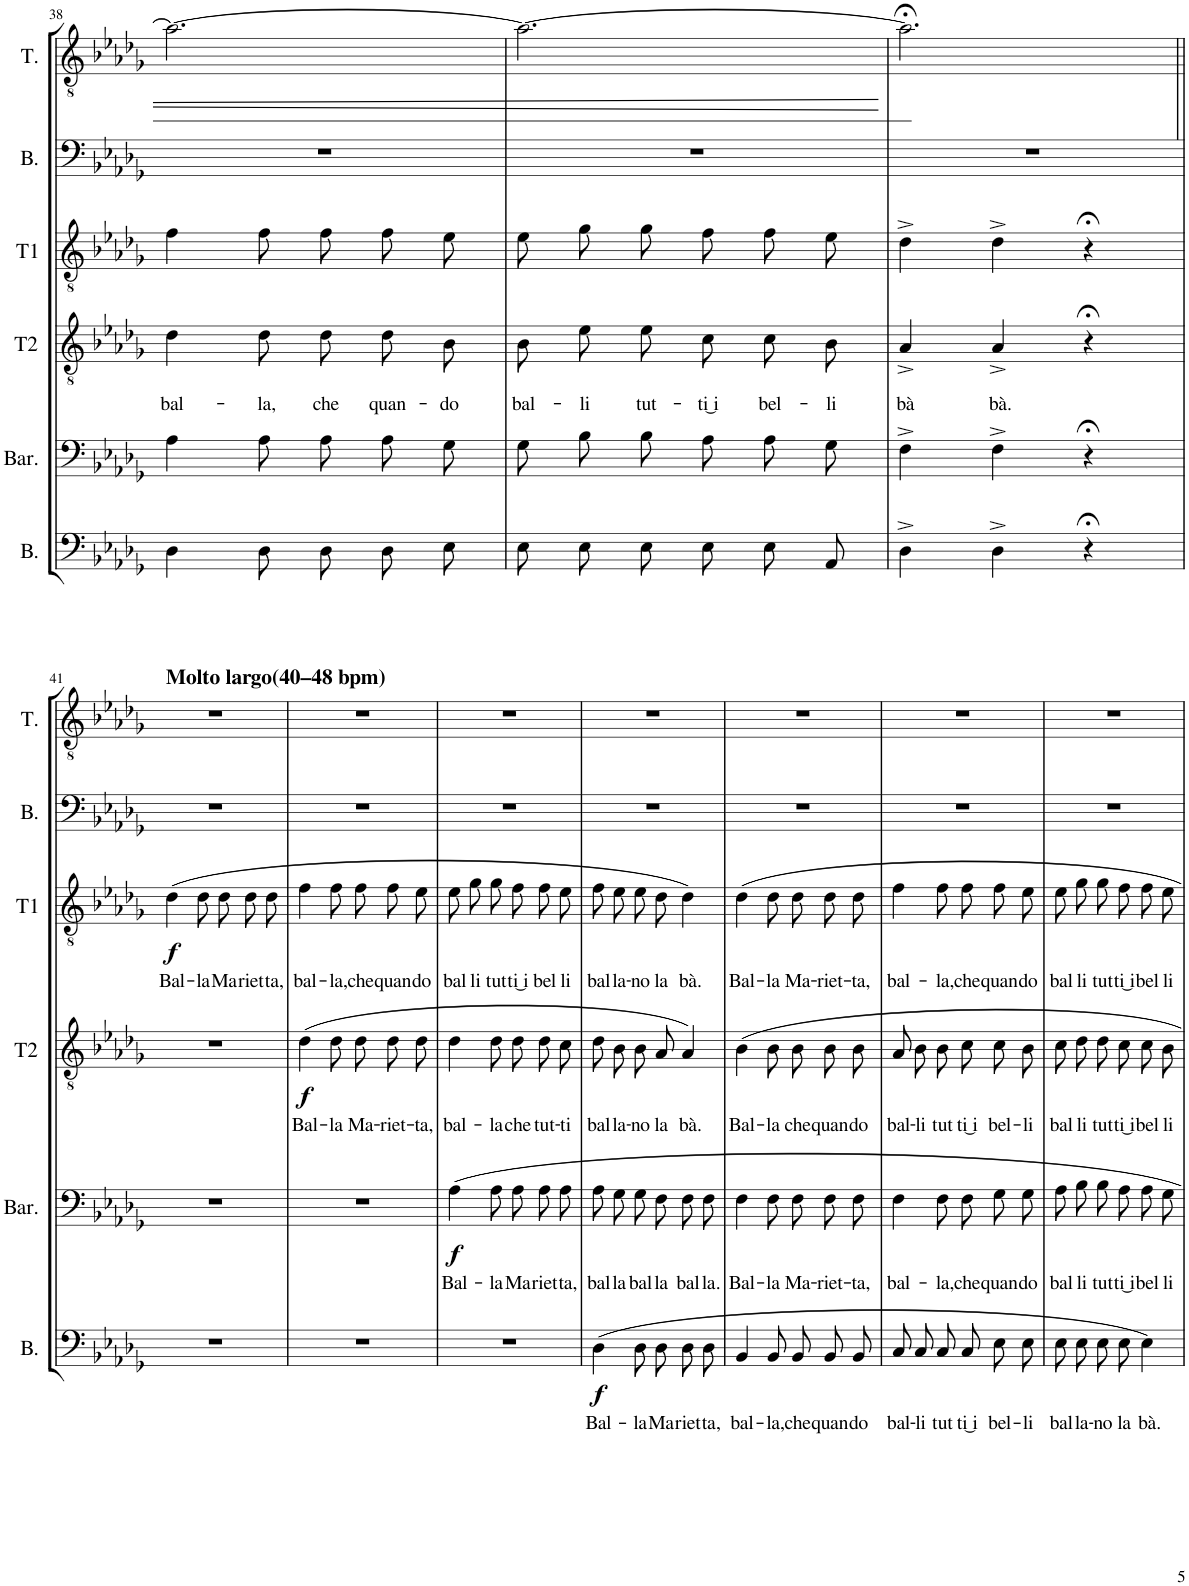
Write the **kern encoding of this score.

**kern	**text	**dynam	**kern	**text	**dynam	**kern	**text	**text	**dynam	**kern	**text	**dynam	**kern	**kern
*part6	*part6	*part6	*part5	*part5	*part5	*part4	*part4	*part4	*part4	*part3	*part3	*part3	*part2	*part1
*staff6	*staff6	*staff6	*staff5	*staff5	*staff5	*staff4	*staff4	*staff4	*staff4	*staff3	*staff3	*staff3	*staff2	*staff1
*I"Bassi	*	*	*I"Baritoni	*	*	*I"Tenori II	*	*	*	*I"Tenori I	*	*	*I"Basso	*I"Tenore
*I'B.	*	*	*I'Bar.	*	*	*I'T2	*	*	*	*I'T1	*	*	*I'B.	*I'T.
!!LO:PB:g=z
*clefF4	*	*	*clefF4	*	*	*clefGv2	*	*	*	*clefGv2	*	*	*clefF4	*clefGv2
*k[b-e-a-d-g-]	*	*	*k[b-e-a-d-g-]	*	*	*k[b-e-a-d-g-]	*	*	*	*k[b-e-a-d-g-]	*	*	*k[b-e-a-d-g-]	*k[b-e-a-d-g-]
*M3/4	*	*	*M3/4	*	*	*M3/4	*	*	*	*M3/4	*	*	*M3/4	*M3/4
=38	=38	=38	=38	=38	=38	=38	=38	=38	=38	=38	=38	=38	=38	=38
!	!	!	!	!	!	!	!	!LO:LY:b	!	!	!	!	!	!
4D-\	.	.	4A-\	.	.	4d-\	.	bal-	.	4f\	.	.	2.r	2.a-\_
!	!	!	!	!	!	!	!	!LO:LY:b	!	!	!	!	!	!
8D-\L	.	.	8A-\L	.	.	8d-\L	.	-la,	.	8f\L	.	.	.	.
!	!	!	!	!	!	!	!	!LO:LY:b	!	!	!	!	!	!
8D-\J	.	.	8A-\J	.	.	8d-\J	.	che	.	8f\J	.	.	.	.
!	!	!	!	!	!	!	!	!LO:LY:b	!	!	!	!	!	!
8D-\L	.	.	8A-\L	.	.	8d-\L	.	quan-	.	8f\L	.	.	.	.
!	!	!	!	!	!	!	!	!LO:LY:b	!	!	!	!	!	!
8E-\J	.	.	8G-\J	.	.	8B-\J	.	-do	.	8e-\J	.	.	.	.
=39	=39	=39	=39	=39	=39	=39	=39	=39	=39	=39	=39	=39	=39	=39
!	!	!	!	!	!	!	!	!LO:LY:b	!	!	!	!	!	!
8E-\L	.	.	8G-\L	.	.	8B-\L	.	bal-	.	8e-\L	.	.	2.r	2.a-\_
!	!	!	!	!	!	!	!	!LO:LY:b	!	!	!	!	!	!
8E-\J	.	.	8B-\J	.	.	8e-\J	.	-li	.	8g-\J	.	.	.	.
!	!	!	!	!	!	!	!	!LO:LY:b	!	!	!	!	!	!
8E-\L	.	.	8B-\L	.	.	8e-\L	.	tut-	.	8g-\L	.	.	.	.
!	!	!	!	!	!	!	!	!LO:LY:b	!	!	!	!	!	!
8E-\J	.	.	8A-\J	.	.	8c\J	.	-ti͜ i	.	8f\J	.	.	.	.
!	!	!	!	!	!	!	!	!LO:LY:b	!	!	!	!	!	!
8E-/L	.	.	8A-\L	.	.	8c\L	.	bel-	.	8f\L	.	.	.	.
!	!	!	!	!	!	!	!	!LO:LY:b	!	!	!	!	!	!
8AA-/J	.	.	8G-\J	.	.	8B-\J	.	-li	.	8e-\J	.	.	.	.
=40	=40	=40	=40	=40	=40	=40	=40	=40	=40	=40	=40	=40	=40	=40
!	!	!	!	!	!	!	!	!LO:LY:b	!	!	!	!	!	!
4D-^\	.	.	4F^\	.	.	4A-^/	.	bà	.	4d-^\	.	.	2.r	2.a-;<\]
!	!	!	!	!	!	!	!	!LO:LY:b	!	!	!	!	!	!
4D-^\	.	.	4F^\	.	.	4A-^/	.	bà.	.	4d-^\	.	.	.	.
4r;<	.	.	4r;<	.	.	4r;<	.	.	.	4r;<	.	.	.	.
!!LO:LB:g=z
=41||	=41||	=41||	=41||	=41||	=41||	=41||	=41||	=41||	=41||	=41||	=41||	=41||	=41||	=41||
!	!	!	!	!	!	!	!	!	!	!	!	!	!	!LO:TX:a:B:t=Molto largo(40–48 bpm)
!	!	!	!	!	!	!	!	!	!	!	!LO:LY:b	!LO:DY:b	!	!
2.r	.	.	2.r	.	.	2.r	.	.	.	(4d-\	Bal-	f	2.r	2.r
!	!	!	!	!	!	!	!	!	!	!	!LO:LY:b	!	!	!
.	.	.	.	.	.	.	.	.	.	8d-\L	-la	.	.	.
!	!	!	!	!	!	!	!	!	!	!	!LO:LY:b	!	!	!
.	.	.	.	.	.	.	.	.	.	8d-\J	Ma-	.	.	.
!	!	!	!	!	!	!	!	!	!	!	!LO:LY:b	!	!	!
.	.	.	.	.	.	.	.	.	.	8d-\L	-riet-	.	.	.
!	!	!	!	!	!	!	!	!	!	!	!LO:LY:b	!	!	!
.	.	.	.	.	.	.	.	.	.	8d-\J	-ta,	.	.	.
=42	=42	=42	=42	=42	=42	=42	=42	=42	=42	=42	=42	=42	=42	=42
!	!	!	!	!	!	!	!LO:LY:b	!	!LO:DY:b	!	!LO:LY:b	!	!	!
2.r	.	.	2.r	.	.	(4d-\	Bal-	.	f	4f\	bal-	.	2.r	2.r
!	!	!	!	!	!	!	!LO:LY:b	!	!	!	!LO:LY:b	!	!	!
.	.	.	.	.	.	8d-\L	-la	.	.	8f\L	-la,	.	.	.
!	!	!	!	!	!	!	!LO:LY:b	!	!	!	!LO:LY:b	!	!	!
.	.	.	.	.	.	8d-\J	Ma-	.	.	8f\J	che	.	.	.
!	!	!	!	!	!	!	!LO:LY:b	!	!	!	!LO:LY:b	!	!	!
.	.	.	.	.	.	8d-\L	-riet-	.	.	8f\L	quan-	.	.	.
!	!	!	!	!	!	!	!LO:LY:b	!	!	!	!LO:LY:b	!	!	!
.	.	.	.	.	.	8d-\J	-ta,	.	.	8e-\J	-do	.	.	.
=43	=43	=43	=43	=43	=43	=43	=43	=43	=43	=43	=43	=43	=43	=43
!	!	!	!	!LO:LY:b	!LO:DY:b	!	!LO:LY:b	!	!	!	!LO:LY:b	!	!	!
2.r	.	.	4A-\	Bal-	f	4d-\	bal-	.	.	8e-\L	bal-	.	2.r	2.r
!	!	!	!	!	!	!	!	!	!	!	!LO:LY:b	!	!	!
.	.	.	.	.	.	.	.	.	.	8g-\J	-li	.	.	.
!	!	!	!	!LO:LY:b	!	!	!LO:LY:b	!	!	!	!LO:LY:b	!	!	!
.	.	.	8A-\L	-la	.	8d-\L	-la	.	.	8g-\L	tut-	.	.	.
!	!	!	!	!LO:LY:b	!	!	!LO:LY:b	!	!	!	!LO:LY:b	!	!	!
.	.	.	8A-\J	Ma-	.	8d-\J	che	.	.	8f\J	-ti͜ i	.	.	.
!	!	!	!	!LO:LY:b	!	!	!LO:LY:b	!	!	!	!LO:LY:b	!	!	!
.	.	.	8A-\L	-riet-	.	8d-\L	tut-	.	.	8f\L	bel-	.	.	.
!	!	!	!	!LO:LY:b	!	!	!LO:LY:b	!	!	!	!LO:LY:b	!	!	!
.	.	.	8A-\J	-ta,	.	8c\J	-ti	.	.	8e-\J	-li	.	.	.
=44	=44	=44	=44	=44	=44	=44	=44	=44	=44	=44	=44	=44	=44	=44
!	!LO:LY:b	!LO:DY:b	!	!LO:LY:b	!	!	!LO:LY:b	!	!	!	!LO:LY:b	!	!	!
(4D-\	Bal-	f	8A-\L	bal-	.	8d-\L	bal-	.	.	8f\L	bal-	.	2.r	2.r
!	!	!	!	!LO:LY:b	!	!	!LO:LY:b	!	!	!	!LO:LY:b	!	!	!
.	.	.	8G-\J	-la	.	8B-\J	-la-	.	.	8e-\J	-la-	.	.	.
!	!LO:LY:b	!	!	!LO:LY:b	!	!	!LO:LY:b	!	!	!	!LO:LY:b	!	!	!
8D-\L	-la	.	8G-\L	bal-	.	8B-/L	-no	.	.	8e-\L	-no	.	.	.
!	!LO:LY:b	!	!	!LO:LY:b	!	!	!LO:LY:b	!	!	!	!LO:LY:b	!	!	!
8D-\J	Ma-	.	8F\J	-la	.	8A-/J	la	.	.	8d-\J	la	.	.	.
!	!LO:LY:b	!	!	!LO:LY:b	!	!	!LO:LY:b	!	!	!	!LO:LY:b	!	!	!
8D-\L	-riet-	.	8F\L	bal-	.	4A-/)	bà.	.	.	4d-\)	bà.	.	.	.
!	!LO:LY:b	!	!	!LO:LY:b	!	!	!	!	!	!	!	!	!	!
8D-\J	-ta,	.	8F\J	-la.	.	.	.	.	.	.	.	.	.	.
=45	=45	=45	=45	=45	=45	=45	=45	=45	=45	=45	=45	=45	=45	=45
!	!LO:LY:b	!	!	!LO:LY:b	!	!	!LO:LY:b	!	!	!	!LO:LY:b	!	!	!
4BB-/	bal-	.	4F\	Bal-	.	4B-\	Bal-	.	.	4d-\	Bal-	.	2.r	2.r
!	!LO:LY:b	!	!	!LO:LY:b	!	!	!LO:LY:b	!	!	!	!LO:LY:b	!	!	!
8BB-/L	-la,	.	8F\L	-la	.	8B-\L	-la	.	.	8d-\L	-la	.	.	.
!	!LO:LY:b	!	!	!LO:LY:b	!	!	!LO:LY:b	!	!	!	!LO:LY:b	!	!	!
8BB-/J	che	.	8F\J	Ma-	.	8B-\J	che	.	.	8d-\J	Ma-	.	.	.
!	!LO:LY:b	!	!	!LO:LY:b	!	!	!LO:LY:b	!	!	!	!LO:LY:b	!	!	!
8BB-/L	quan-	.	8F\L	-riet-	.	8B-\L	quan-	.	.	8d-\L	-riet-	.	.	.
!	!LO:LY:b	!	!	!LO:LY:b	!	!	!LO:LY:b	!	!	!	!LO:LY:b	!	!	!
8BB-/J	-do	.	8F\J	-ta,	.	8B-\J	-do	.	.	8d-\J	-ta,	.	.	.
=46	=46	=46	=46	=46	=46	=46	=46	=46	=46	=46	=46	=46	=46	=46
!	!LO:LY:b	!	!	!LO:LY:b	!	!	!LO:LY:b	!	!	!	!LO:LY:b	!	!	!
8C/L	bal-	.	4F\	bal-	.	8A-/L	bal-	.	.	4f\	bal-	.	2.r	2.r
!	!LO:LY:b	!	!	!	!	!	!LO:LY:b	!	!	!	!	!	!	!
8C/J	-li	.	.	.	.	8B-/J	-li	.	.	.	.	.	.	.
!	!LO:LY:b	!	!	!LO:LY:b	!	!	!LO:LY:b	!	!	!	!LO:LY:b	!	!	!
8C/L	tut-	.	8F\L	-la,	.	8B-\L	tut-	.	.	8f\L	-la,	.	.	.
!	!LO:LY:b	!	!	!LO:LY:b	!	!	!LO:LY:b	!	!	!	!LO:LY:b	!	!	!
8C/J	-ti͜ i	.	8F\J	che	.	8c\J	-ti͜ i	.	.	8f\J	che	.	.	.
!	!LO:LY:b	!	!	!LO:LY:b	!	!	!LO:LY:b	!	!	!	!LO:LY:b	!	!	!
8E-\L	bel-	.	8G-\L	quan-	.	8c\L	bel-	.	.	8f\L	quan-	.	.	.
!	!LO:LY:b	!	!	!LO:LY:b	!	!	!LO:LY:b	!	!	!	!LO:LY:b	!	!	!
8E-\J	-li	.	8G-\J	-do	.	8B-\J	-li	.	.	8e-\J	-do	.	.	.
=47	=47	=47	=47	=47	=47	=47	=47	=47	=47	=47	=47	=47	=47	=47
!	!LO:LY:b	!	!	!LO:LY:b	!	!	!LO:LY:b	!	!	!	!LO:LY:b	!	!	!
8E-\L	bal-	.	8A-\L	bal-	.	8c\L	bal-	.	.	8e-\L	bal-	.	2.r	2.r
!	!LO:LY:b	!	!	!LO:LY:b	!	!	!LO:LY:b	!	!	!	!LO:LY:b	!	!	!
8E-\J	-la-	.	8B-\J	-li	.	8d-\J	-li	.	.	8g-\J	-li	.	.	.
!	!LO:LY:b	!	!	!LO:LY:b	!	!	!LO:LY:b	!	!	!	!LO:LY:b	!	!	!
8E-\L	-no	.	8B-\L	tut-	.	8d-\L	tut-	.	.	8g-\L	tut-	.	.	.
!	!LO:LY:b	!	!	!LO:LY:b	!	!	!LO:LY:b	!	!	!	!LO:LY:b	!	!	!
8E-\J	la	.	8A-\J	-ti͜ i	.	8c\J	-ti͜ i	.	.	8f\J	-ti͜ i	.	.	.
!	!LO:LY:b	!	!	!LO:LY:b	!	!	!LO:LY:b	!	!	!	!LO:LY:b	!	!	!
4E-\)	bà.	.	8A-\L	bel-	.	8c\L	bel-	.	.	8f\L	bel-	.	.	.
!	!	!	!	!LO:LY:b	!	!	!LO:LY:b	!	!	!	!LO:LY:b	!	!	!
.	.	.	8G-\J	-li	.	8B-\J	-li	.	.	8e-\J	-li	.	.	.
=	=	=	=	=	=	=	=	=	=	=	=	=	=	=
*-	*-	*-	*-	*-	*-	*-	*-	*-	*-	*-	*-	*-	*-	*-
